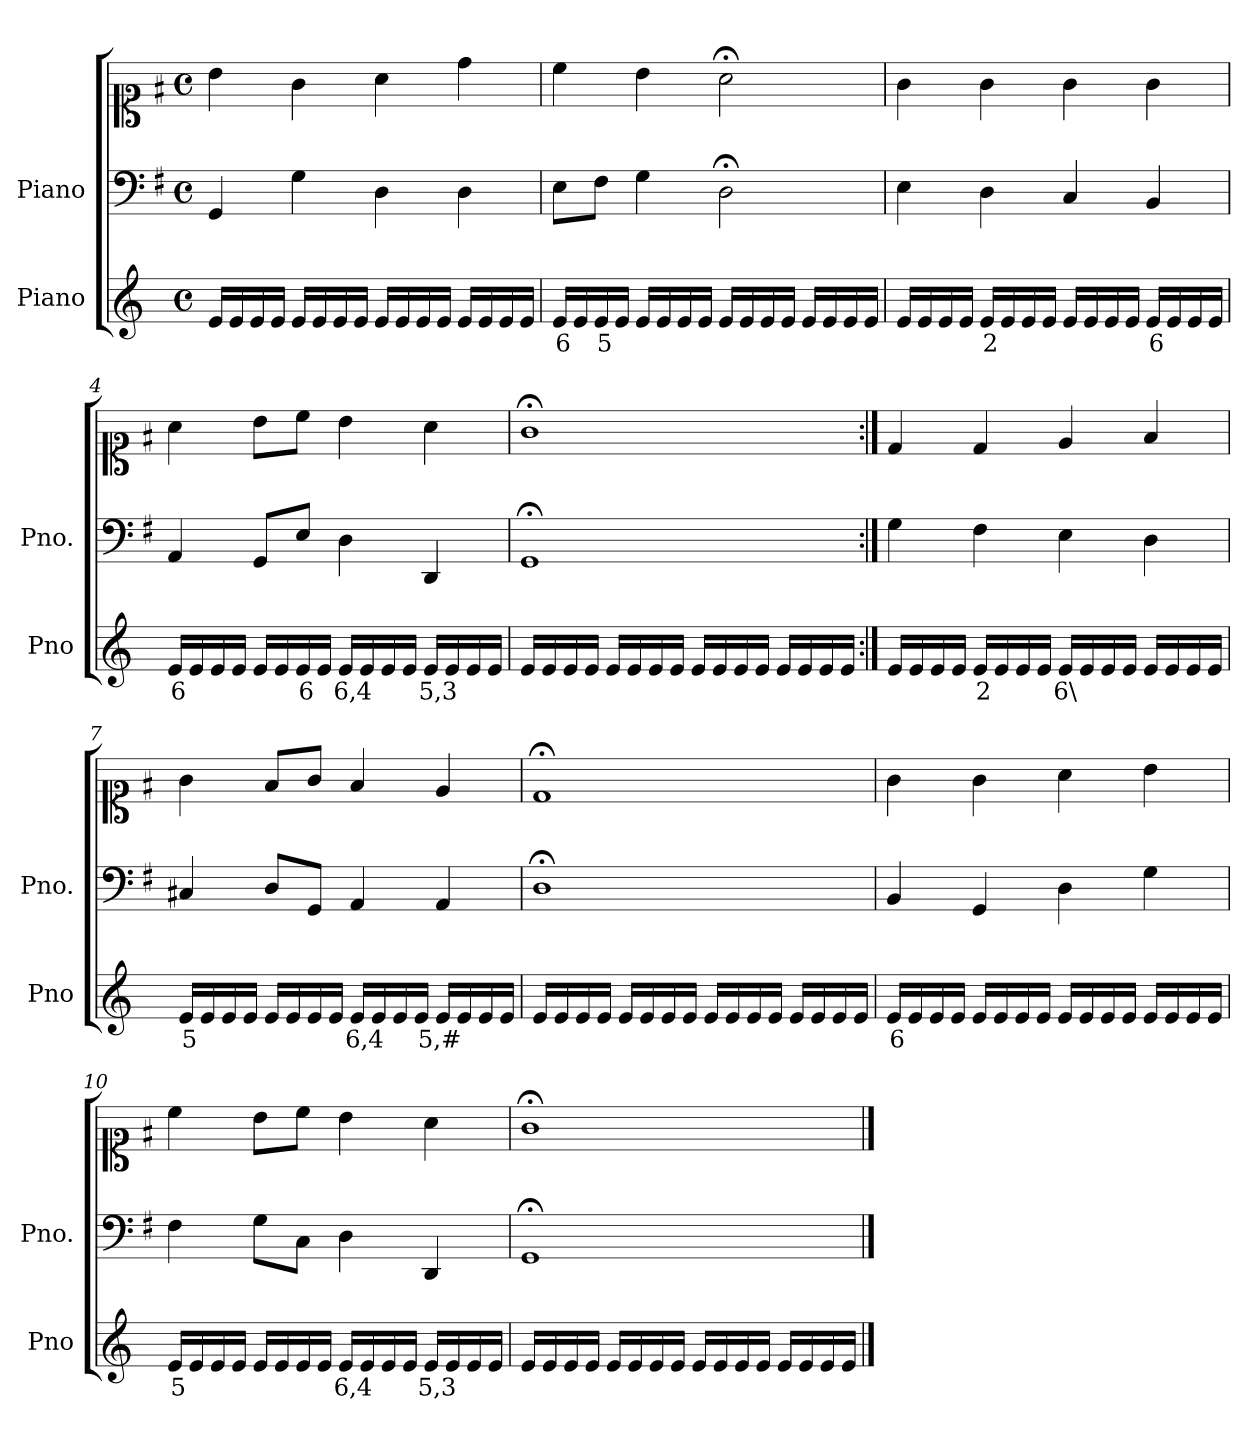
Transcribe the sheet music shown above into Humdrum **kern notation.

**kern	**text	**kern	**kern
*part2	*part2	*part1	*part1
*staff3	*staff3	*staff2	*staff1
*I"Piano	*	*I"Piano	*
*I'Pno	*	*I'Pno.	*
*clefG2	*	*clefF4	*clefC1
*k[]	*	*k[f#]	*k[f#]
*M4/4	*	*M4/4	*M4/4
*met(c)	*	*met(c)	*met(c)
=1	=1	=1	=1
16e/LL	.	4GG/	4b\
16e/	.	.	.
16e/	.	.	.
16e/JJ	.	.	.
16e/LL	.	4G\	4g\
16e/	.	.	.
16e/	.	.	.
16e/JJ	.	.	.
16e/LL	.	4D\	4a\
16e/	.	.	.
16e/	.	.	.
16e/JJ	.	.	.
16e/LL	.	4D\	4dd\
16e/	.	.	.
16e/	.	.	.
16e/JJ	.	.	.
=2	=2	=2	=2
!	!LO:LY:b	!	!
16e/LL	6	8E\L	4cc\
16e/	.	.	.
!	!LO:LY:b	!	!
16e/	5	8F#\J	.
16e/JJ	.	.	.
16e/LL	.	4G\	4b\
16e/	.	.	.
16e/	.	.	.
16e/JJ	.	.	.
16e/LL	.	2D;<\	2a;<\
16e/	.	.	.
16e/	.	.	.
16e/JJ	.	.	.
16e/LL	.	.	.
16e/	.	.	.
16e/	.	.	.
16e/JJ	.	.	.
=3	=3	=3	=3
16e/LL	.	4E\	4g\
16e/	.	.	.
16e/	.	.	.
16e/JJ	.	.	.
!	!LO:LY:b	!	!
16e/LL	2	4D\	4g\
16e/	.	.	.
16e/	.	.	.
16e/JJ	.	.	.
16e/LL	.	4C/	4g\
16e/	.	.	.
16e/	.	.	.
16e/JJ	.	.	.
!	!LO:LY:b	!	!
16e/LL	6	4BB/	4g\
16e/	.	.	.
16e/	.	.	.
16e/JJ	.	.	.
=4	=4	=4	=4
!	!LO:LY:b	!	!
16e/LL	6	4AA/	4a\
16e/	.	.	.
16e/	.	.	.
16e/JJ	.	.	.
16e/LL	.	8GG/L	8b\L
16e/	.	.	.
!	!LO:LY:b	!	!
16e/	6	8E/J	8cc\J
16e/JJ	.	.	.
!	!LO:LY:b	!	!
16e/LL	6,4	4D\	4b\
16e/	.	.	.
16e/	.	.	.
16e/JJ	.	.	.
!	!LO:LY:b	!	!
16e/LL	5,3	4DD/	4a\
16e/	.	.	.
16e/	.	.	.
16e/JJ	.	.	.
=5	=5	=5	=5
16e/LL	.	1GG;<	1g;<
16e/	.	.	.
16e/	.	.	.
16e/JJ	.	.	.
16e/LL	.	.	.
16e/	.	.	.
16e/	.	.	.
16e/JJ	.	.	.
16e/LL	.	.	.
16e/	.	.	.
16e/	.	.	.
16e/JJ	.	.	.
16e/LL	.	.	.
16e/	.	.	.
16e/	.	.	.
16e/JJ	.	.	.
=6:|!	=6:|!	=6:|!	=6:|!
16e/LL	.	4G\	4d/
16e/	.	.	.
16e/	.	.	.
16e/JJ	.	.	.
!	!LO:LY:b	!	!
16e/LL	2	4F#\	4d/
16e/	.	.	.
16e/	.	.	.
16e/JJ	.	.	.
!	!LO:LY:b	!	!
16e/LL	6\	4E\	4e/
16e/	.	.	.
16e/	.	.	.
16e/JJ	.	.	.
16e/LL	.	4D\	4f#/
16e/	.	.	.
16e/	.	.	.
16e/JJ	.	.	.
=7	=7	=7	=7
!	!LO:LY:b	!	!
16e/LL	5	4C#X/	4g\
16e/	.	.	.
16e/	.	.	.
16e/JJ	.	.	.
16e/LL	.	8D/L	8f#/L
16e/	.	.	.
16e/	.	8GG/J	8g/J
16e/JJ	.	.	.
!	!LO:LY:b	!	!
16e/LL	6,4	4AA/	4f#/
16e/	.	.	.
16e/	.	.	.
16e/JJ	.	.	.
!	!LO:LY:b	!	!
16e/LL	5,#	4AA/	4e/
16e/	.	.	.
16e/	.	.	.
16e/JJ	.	.	.
=8	=8	=8	=8
16e/LL	.	1D;<	1d;<
16e/	.	.	.
16e/	.	.	.
16e/JJ	.	.	.
16e/LL	.	.	.
16e/	.	.	.
16e/	.	.	.
16e/JJ	.	.	.
16e/LL	.	.	.
16e/	.	.	.
16e/	.	.	.
16e/JJ	.	.	.
16e/LL	.	.	.
16e/	.	.	.
16e/	.	.	.
16e/JJ	.	.	.
=9	=9	=9	=9
!	!LO:LY:b	!	!
16e/LL	6	4BB/	4g\
16e/	.	.	.
16e/	.	.	.
16e/JJ	.	.	.
16e/LL	.	4GG/	4g\
16e/	.	.	.
16e/	.	.	.
16e/JJ	.	.	.
16e/LL	.	4D\	4a\
16e/	.	.	.
16e/	.	.	.
16e/JJ	.	.	.
16e/LL	.	4G\	4b\
16e/	.	.	.
16e/	.	.	.
16e/JJ	.	.	.
=10	=10	=10	=10
!	!LO:LY:b	!	!
16e/LL	5	4F#\	4cc\
16e/	.	.	.
16e/	.	.	.
16e/JJ	.	.	.
16e/LL	.	8G\L	8b\L
16e/	.	.	.
16e/	.	8C\J	8cc\J
16e/JJ	.	.	.
!	!LO:LY:b	!	!
16e/LL	6,4	4D\	4b\
16e/	.	.	.
16e/	.	.	.
16e/JJ	.	.	.
!	!LO:LY:b	!	!
16e/LL	5,3	4DD/	4a\
16e/	.	.	.
16e/	.	.	.
16e/JJ	.	.	.
=11	=11	=11	=11
16e/LL	.	1GG;<	1g;<
16e/	.	.	.
16e/	.	.	.
16e/JJ	.	.	.
16e/LL	.	.	.
16e/	.	.	.
16e/	.	.	.
16e/JJ	.	.	.
16e/LL	.	.	.
16e/	.	.	.
16e/	.	.	.
16e/JJ	.	.	.
16e/LL	.	.	.
16e/	.	.	.
16e/	.	.	.
16e/JJ	.	.	.
==	==	==	==
*-	*-	*-	*-
